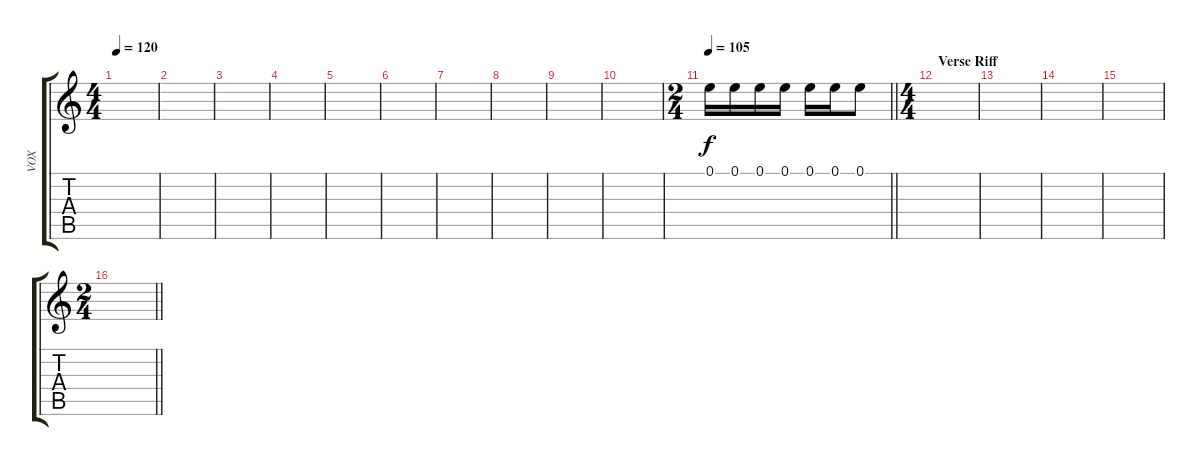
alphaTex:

\track ("VOX" "VOX") {instrument acousticguitarsteel}
\staff {score tabs}
\tuning (E4 B3 G3 D3 A2 E2) {hide}
\ts (4 4)
\tempo 120
\clef g2
\ks c
|
|
|
|
|
|
|
|
|
|
\ts (2 4)
\tempo 105
\barLineRight lightlight
0.1.16 0.1.16 0.1.16 0.1.16 0.1.16 0.1.16 0.1.8 |
\ts (4 4)
\section ("" "Verse Riff")
|
|
|
|
\ts (2 4)
\barLineRight lightlight
